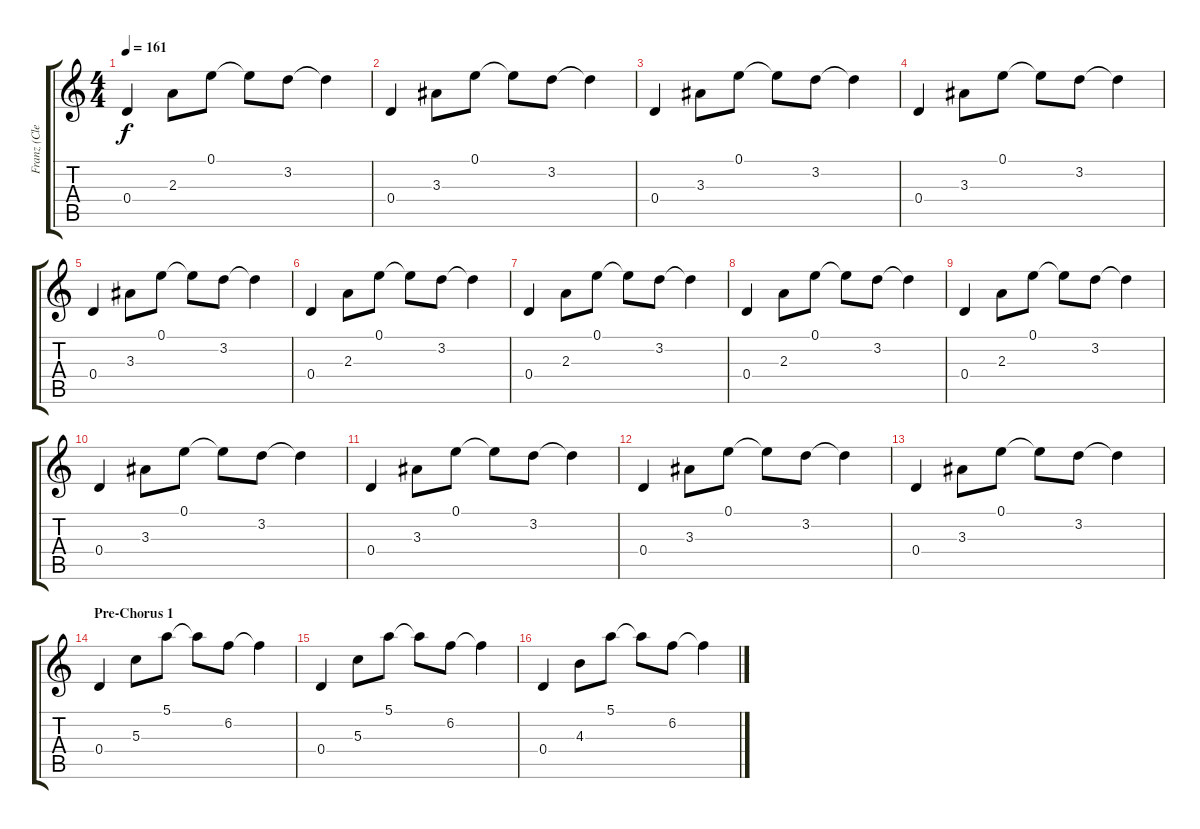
\track ("Franz (Clean Guitar)" "Franz (Cle") {instrument acousticguitarsteel}
\staff {score tabs}
\tuning (E4 B3 G3 D3 A2 D2) {hide}
\ts (4 4)
\tempo 161
\clef g2
\ks c
0.4.4{dy f} 2.3.8 0.1.8 0.1{t}.8 3.2.8 3.2{t}.4 |
0.4.4 3.3.8 0.1.8 0.1{t}.8 3.2.8 3.2{t}.4 |
0.4.4 3.3.8 0.1.8 0.1{t}.8 3.2.8 3.2{t}.4 |
0.4.4 3.3.8 0.1.8 0.1{t}.8 3.2.8 3.2{t}.4 |
0.4.4 3.3.8 0.1.8 0.1{t}.8 3.2.8 3.2{t}.4 |
0.4.4 2.3.8 0.1.8 0.1{t}.8 3.2.8 3.2{t}.4 |
0.4.4 2.3.8 0.1.8 0.1{t}.8 3.2.8 3.2{t}.4 |
0.4.4 2.3.8 0.1.8 0.1{t}.8 3.2.8 3.2{t}.4 |
0.4.4 2.3.8 0.1.8 0.1{t}.8 3.2.8 3.2{t}.4 |
0.4.4 3.3.8 0.1.8 0.1{t}.8 3.2.8 3.2{t}.4 |
0.4.4 3.3.8 0.1.8 0.1{t}.8 3.2.8 3.2{t}.4 |
0.4.4 3.3.8 0.1.8 0.1{t}.8 3.2.8 3.2{t}.4 |
0.4.4 3.3.8 0.1.8 0.1{t}.8 3.2.8 3.2{t}.4 |
\section ("" "Pre-Chorus 1")
0.4.4 5.3.8 5.1.8 5.1{t}.8 6.2.8 6.2{t}.4 |
0.4.4 5.3.8 5.1.8 5.1{t}.8 6.2.8 6.2{t}.4 |
0.4.4 4.3.8 5.1.8 5.1{t}.8 6.2.8 6.2{t}.4
